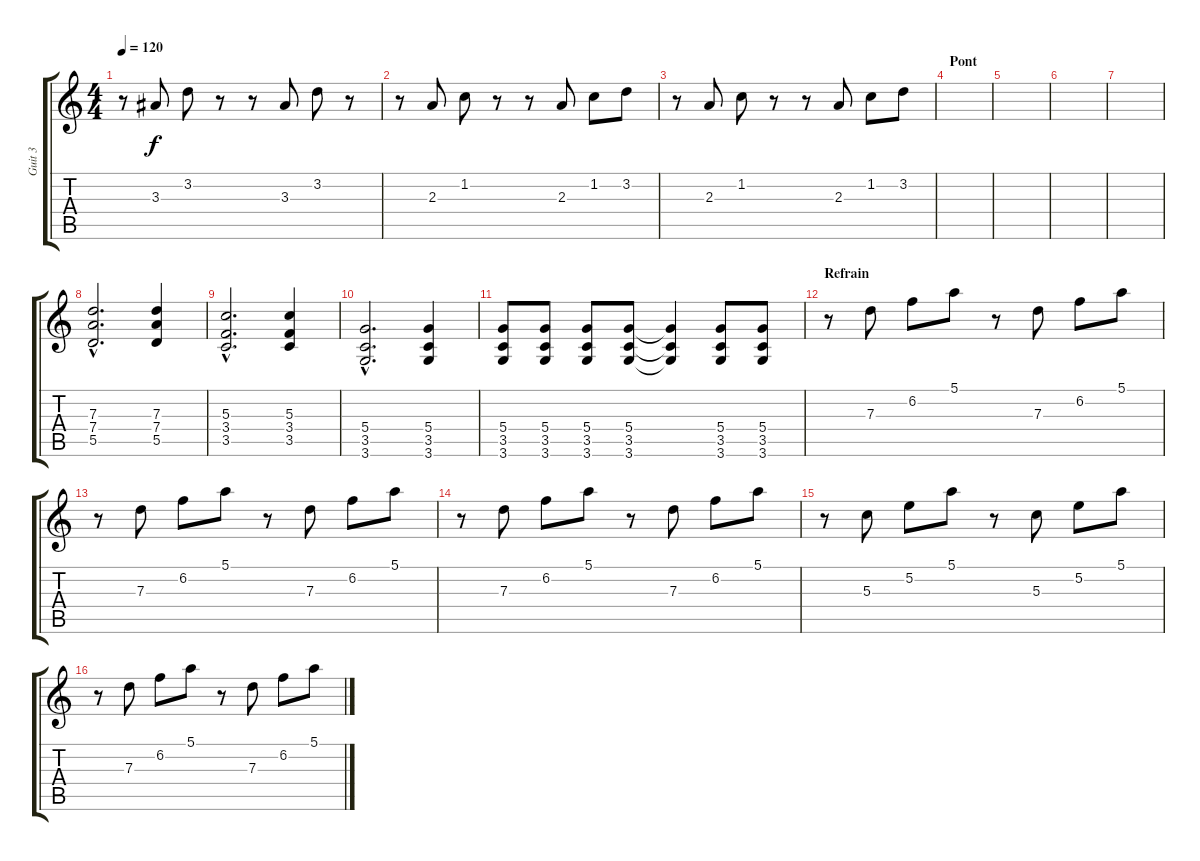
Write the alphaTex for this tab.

\track ("Guit 3" "Guit 3") {instrument overdrivenguitar}
\staff {score tabs}
\tuning (E4 B3 G3 D3 A2 E2) {hide}
\ts (4 4)
\tempo 120
\clef g2
\ks c
r.8{dy f} 3.3.8 3.2.8 r.8 r.8 3.3.8 3.2.8 r.8 |
r.8 2.3.8 1.2.8 r.8 r.8 2.3.8 1.2.8 3.2.8 |
r.8 2.3.8 1.2.8 r.8 r.8 2.3.8 1.2.8 3.2.8 |
\section ("" "Pont")
|
|
|
|
(7.3{hac} 7.4{hac} 5.5{hac}).2{d volume 6 instrument overdrivenguitar} (7.3 7.4 5.5).4 |
(5.3{hac} 3.4{hac} 3.5{hac}).2{d} (5.3 3.4 3.5).4 |
(5.4{hac} 3.5{hac} 3.6{hac}).2{d} (5.4 3.5 3.6).4 |
(5.4 3.5 3.6).8 (5.4 3.5 3.6).8 (5.4 3.5 3.6).8 (5.4 3.5 3.6).8 (5.4{t} 3.5{t} 3.6{t}).4 (5.4 3.5 3.6).8{volume 9} (5.4 3.5 3.6).8 |
\section ("" "Refrain")
r.8{instrument overdrivenguitar} 7.3.8 6.2.8 5.1.8 r.8 7.3.8 6.2.8 5.1.8 |
r.8 7.3.8 6.2.8 5.1.8 r.8 7.3.8 6.2.8 5.1.8 |
r.8 7.3.8 6.2.8 5.1.8 r.8 7.3.8 6.2.8 5.1.8 |
r.8 5.3.8 5.2.8 5.1.8 r.8 5.3.8 5.2.8 5.1.8 |
r.8{instrument overdrivenguitar} 7.3.8 6.2.8 5.1.8 r.8 7.3.8 6.2.8 5.1.8
